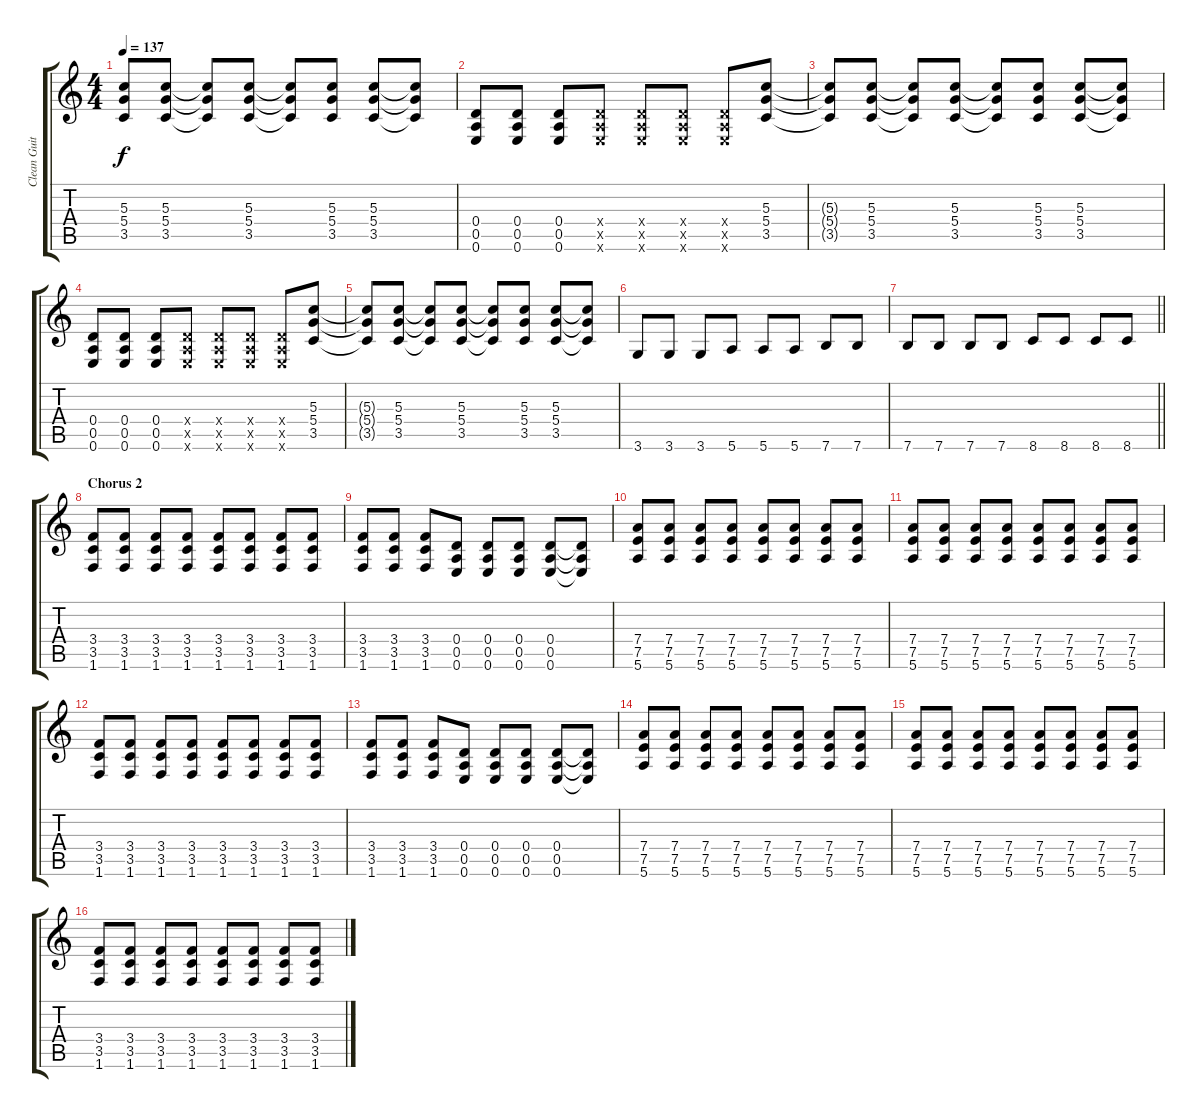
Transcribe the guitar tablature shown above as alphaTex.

\track ("Clean Guitar (Stephen)" "Clean Guit") {instrument distortionguitar}
\staff {score tabs}
\tuning (E4 B3 G3 D3 A2 E2) {hide}
\ts (4 4)
\tempo 137
\clef g2
\ks c
(5.3{t} 5.4{t} 3.5{t}).8{dy f} (5.3 5.4 3.5).8 (5.3{t} 5.4{t} 3.5{t}).8 (5.3 5.4 3.5).8 (5.3{t} 5.4{t} 3.5{t}).8 (5.3 5.4 3.5).8 (5.3 5.4 3.5).8 (5.3{t} 5.4{t} 3.5{t}).8 |
(0.4 0.5 0.6).8 (0.4 0.5 0.6).8 (0.4 0.5 0.6).8 (0.4{x} 0.5{x} 0.6{x}).8 (0.4{x} 0.5{x} 0.6{x}).8 (0.4{x} 0.5{x} 0.6{x}).8 (0.4{x} 0.5{x} 0.6{x}).8 (5.3 5.4 3.5).8 |
(5.3{t} 5.4{t} 3.5{t}).8 (5.3 5.4 3.5).8 (5.3{t} 5.4{t} 3.5{t}).8 (5.3 5.4 3.5).8 (5.3{t} 5.4{t} 3.5{t}).8 (5.3 5.4 3.5).8 (5.3 5.4 3.5).8 (5.3{t} 5.4{t} 3.5{t}).8 |
(0.4 0.5 0.6).8 (0.4 0.5 0.6).8 (0.4 0.5 0.6).8 (0.4{x} 0.5{x} 0.6{x}).8 (0.4{x} 0.5{x} 0.6{x}).8 (0.4{x} 0.5{x} 0.6{x}).8 (0.4{x} 0.5{x} 0.6{x}).8 (5.3 5.4 3.5).8 |
(5.3{t} 5.4{t} 3.5{t}).8 (5.3 5.4 3.5).8 (5.3{t} 5.4{t} 3.5{t}).8 (5.3 5.4 3.5).8 (5.3{t} 5.4{t} 3.5{t}).8 (5.3 5.4 3.5).8 (5.3 5.4 3.5).8 (5.3{t} 5.4{t} 3.5{t}).8 |
3.6.8 3.6.8 3.6.8 5.6.8 5.6.8 5.6.8 7.6.8 7.6.8 |
\barLineRight lightlight
7.6.8 7.6.8 7.6.8 7.6.8 8.6.8 8.6.8 8.6.8 8.6.8 |
\section ("" "Chorus 2")
(3.4 3.5 1.6).8{volume 15} (3.4 3.5 1.6).8 (3.4 3.5 1.6).8 (3.4 3.5 1.6).8 (3.4 3.5 1.6).8 (3.4 3.5 1.6).8 (3.4 3.5 1.6).8 (3.4 3.5 1.6).8 |
(3.4 3.5 1.6).8 (3.4 3.5 1.6).8 (3.4 3.5 1.6).8 (0.4 0.5 0.6).8 (0.4 0.5 0.6).8 (0.4 0.5 0.6).8 (0.4 0.5 0.6).8 (0.4{t} 0.5{t} 0.6{t}).8 |
(7.4 7.5 5.6).8 (7.4 7.5 5.6).8 (7.4 7.5 5.6).8 (7.4 7.5 5.6).8 (7.4 7.5 5.6).8 (7.4 7.5 5.6).8 (7.4 7.5 5.6).8 (7.4 7.5 5.6).8 |
(7.4 7.5 5.6).8 (7.4 7.5 5.6).8 (7.4 7.5 5.6).8 (7.4 7.5 5.6).8 (7.4 7.5 5.6).8 (7.4 7.5 5.6).8 (7.4 7.5 5.6).8 (7.4 7.5 5.6).8 |
(3.4 3.5 1.6).8{volume 15} (3.4 3.5 1.6).8 (3.4 3.5 1.6).8 (3.4 3.5 1.6).8 (3.4 3.5 1.6).8 (3.4 3.5 1.6).8 (3.4 3.5 1.6).8 (3.4 3.5 1.6).8 |
(3.4 3.5 1.6).8 (3.4 3.5 1.6).8 (3.4 3.5 1.6).8 (0.4 0.5 0.6).8 (0.4 0.5 0.6).8 (0.4 0.5 0.6).8 (0.4 0.5 0.6).8 (0.4{t} 0.5{t} 0.6{t}).8 |
(7.4 7.5 5.6).8 (7.4 7.5 5.6).8 (7.4 7.5 5.6).8 (7.4 7.5 5.6).8 (7.4 7.5 5.6).8 (7.4 7.5 5.6).8 (7.4 7.5 5.6).8 (7.4 7.5 5.6).8 |
(7.4 7.5 5.6).8 (7.4 7.5 5.6).8 (7.4 7.5 5.6).8 (7.4 7.5 5.6).8 (7.4 7.5 5.6).8 (7.4 7.5 5.6).8 (7.4 7.5 5.6).8 (7.4 7.5 5.6).8 |
(3.4 3.5 1.6).8{volume 15} (3.4 3.5 1.6).8 (3.4 3.5 1.6).8 (3.4 3.5 1.6).8 (3.4 3.5 1.6).8 (3.4 3.5 1.6).8 (3.4 3.5 1.6).8 (3.4 3.5 1.6).8
